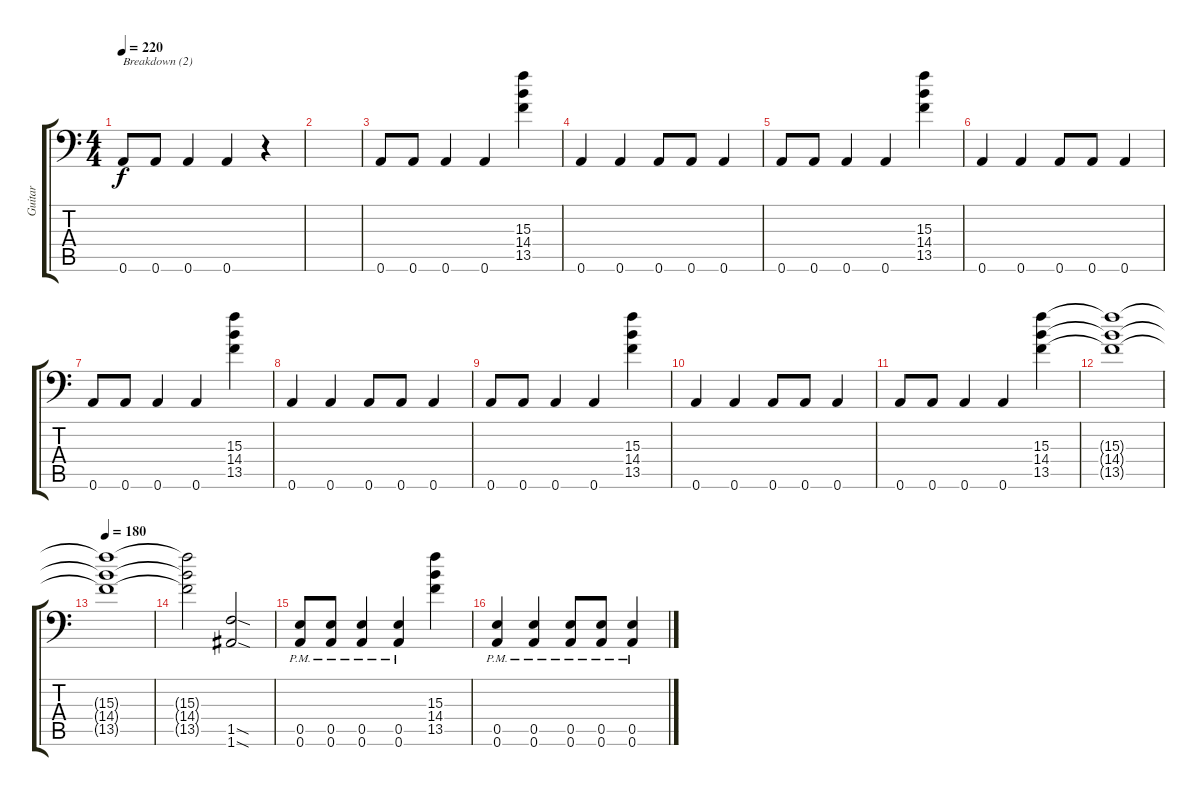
\track ("Guitar" "Guitar") {instrument overdrivenguitar}
\staff {score tabs}
\tuning (B3 Gb3 D3 A2 E2 A1) {hide}
\ts (4 4)
\tempo 220
\clef f4
\ks c
0.6.8{txt "Breakdown (2)" dy f} 0.6.8 0.6.4 0.6.4 r.4 |
|
0.6.8 0.6.8 0.6.4 0.6.4 (15.3 14.4 13.5).4 |
0.6.4 0.6.4 0.6.8 0.6.8 0.6.4 |
0.6.8 0.6.8 0.6.4 0.6.4 (15.3 14.4 13.5).4 |
0.6.4 0.6.4 0.6.8 0.6.8 0.6.4 |
0.6.8 0.6.8 0.6.4 0.6.4 (15.3 14.4 13.5).4 |
0.6.4 0.6.4 0.6.8 0.6.8 0.6.4 |
0.6.8 0.6.8 0.6.4 0.6.4 (15.3 14.4 13.5).4 |
0.6.4 0.6.4 0.6.8 0.6.8 0.6.4 |
0.6.8 0.6.8 0.6.4 0.6.4 (15.3 14.4 13.5).4 |
(15.3{t} 14.4{t} 13.5{t}).1 |
\tempo 180
(15.3{t} 14.4{t} 13.5{t}).1 |
(15.3{t} 14.4{t} 13.5{t}).2 (1.5{sod} 1.6{sod}).2 |
(0.5{pm} 0.6{pm}).8 (0.5{pm} 0.6{pm}).8 (0.5{pm} 0.6{pm}).4 (0.5{pm} 0.6{pm}).4 (15.3 14.4 13.5).4 |
(0.5{pm} 0.6{pm}).4 (0.5{pm} 0.6{pm}).4 (0.5{pm} 0.6{pm}).8 (0.5{pm} 0.6{pm}).8 (0.5{pm} 0.6{pm}).4
